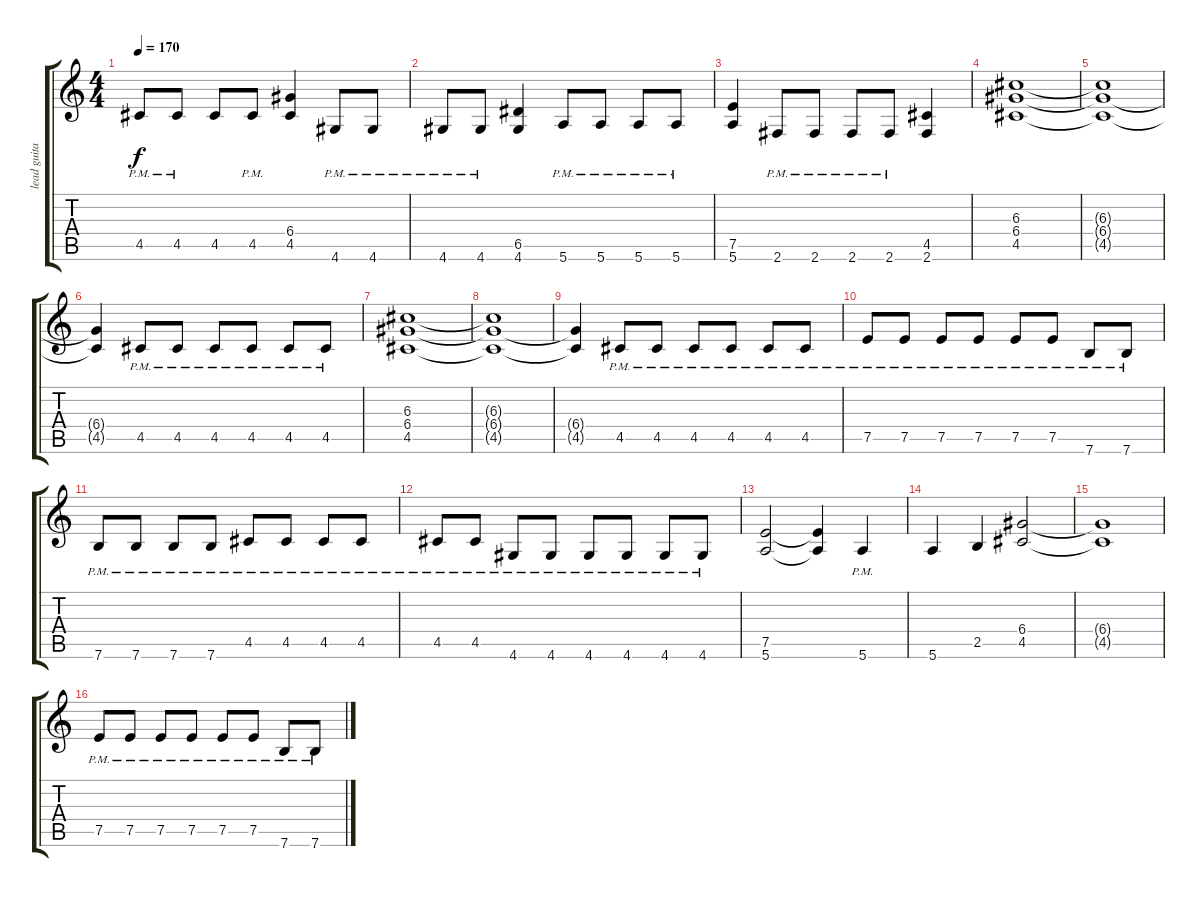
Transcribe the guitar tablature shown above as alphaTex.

\track ("lead guitar" "lead guita") {instrument distortionguitar}
\staff {score tabs}
\tuning (E4 B3 G3 D3 A2 E2) {hide}
\ts (4 4)
\tempo 170
\clef g2
\ks c
4.5{pm}.8{dy f} 4.5{pm}.8 4.5.8 4.5{pm}.8 (6.4 4.5).4 4.6{pm}.8 4.6{pm}.8 |
4.6{pm}.8 4.6{pm}.8 (6.5 4.6).4 5.6{pm}.8 5.6{pm}.8 5.6{pm}.8 5.6{pm}.8 |
(7.5 5.6).4 2.6{pm}.8 2.6{pm}.8 2.6{pm}.8 2.6{pm}.8 (4.5 2.6).4 |
(6.3 6.4 4.5).1 |
(6.3{t} 6.4{t} 4.5{t}).1 |
(6.4{t} 4.5{t}).4 4.5{pm}.8 4.5{pm}.8 4.5{pm}.8 4.5{pm}.8 4.5{pm}.8 4.5{pm}.8 |
(6.3 6.4 4.5).1 |
(6.3{t} 6.4{t} 4.5{t}).1 |
(6.4{t} 4.5{t}).4 4.5{pm}.8 4.5{pm}.8 4.5{pm}.8 4.5{pm}.8 4.5{pm}.8 4.5{pm}.8 |
7.5{pm}.8 7.5{pm}.8 7.5{pm}.8 7.5{pm}.8 7.5{pm}.8 7.5{pm}.8 7.6{pm}.8 7.6{pm}.8 |
7.6{pm}.8 7.6{pm}.8 7.6{pm}.8 7.6{pm}.8 4.5{pm}.8 4.5{pm}.8 4.5{pm}.8 4.5{pm}.8 |
4.5{pm}.8 4.5{pm}.8 4.6{pm}.8 4.6{pm}.8 4.6{pm}.8 4.6{pm}.8 4.6{pm}.8 4.6{pm}.8 |
(7.5 5.6).2 (7.5{t} 5.6{t}).4 5.6{pm}.4 |
5.6.4 2.5.4 (6.4 4.5).2 |
(6.4{t} 4.5{t}).1 |
7.5{pm}.8 7.5{pm}.8 7.5{pm}.8 7.5{pm}.8 7.5{pm}.8 7.5{pm}.8 7.6{pm}.8 7.6{pm}.8
